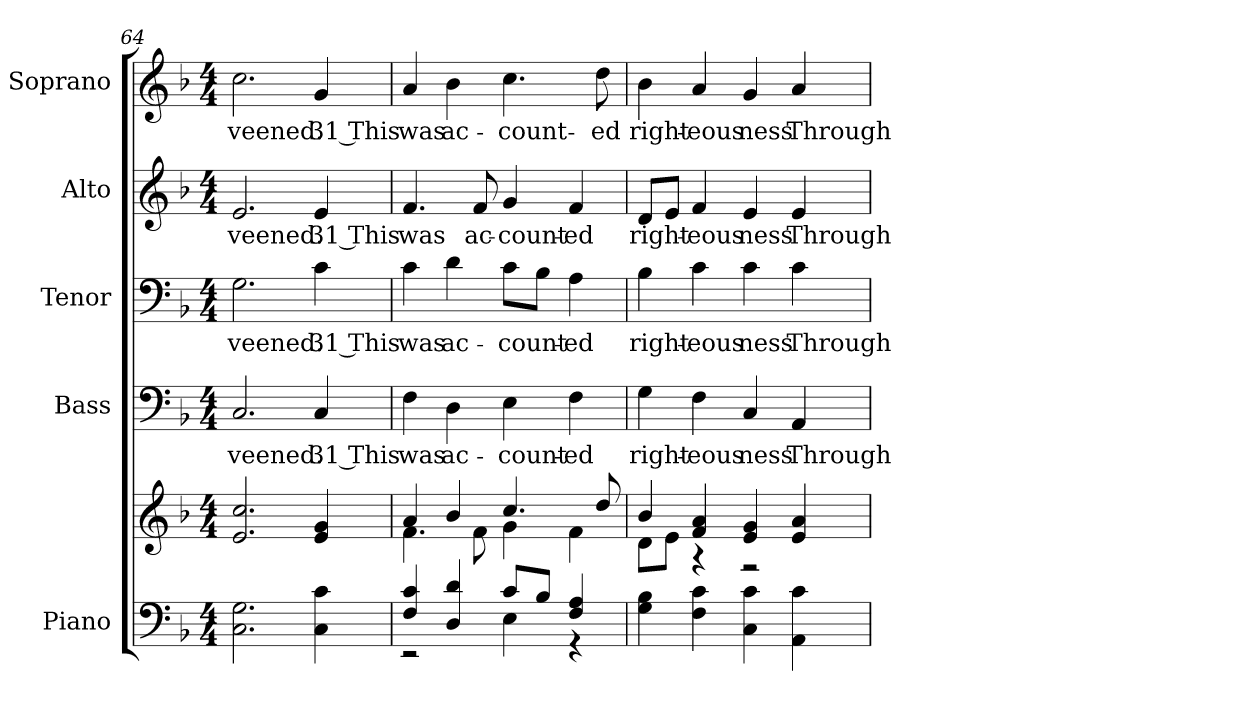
**kern	**kern	**kern	**text	**kern	**text	**kern	**text	**kern	**text
*part5	*part5	*part4	*part4	*part3	*part3	*part2	*part2	*part1	*part1
*staff6	*staff5	*staff4	*staff4	*staff3	*staff3	*staff2	*staff2	*staff1	*staff1
*I"Piano	*	*I"Bass	*	*I"Tenor	*	*I"Alto	*	*I"Soprano	*
*I'Pno.	*	*I'B.	*	*I'T.	*	*I'A.	*	*I'S.	*
*clefF4	*clefG2	*clefF4	*	*clefF4	*	*clefG2	*	*clefG2	*
*k[b-]	*k[b-]	*k[b-]	*	*k[b-]	*	*k[b-]	*	*k[b-]	*
*F:	*F:	*F:	*	*F:	*	*F:	*	*F:	*
*M4/4	*M4/4	*M4/4	*	*M4/4	*	*M4/4	*	*M4/4	*
=64	=64	=64	=64	=64	=64	=64	=64	=64	=64
!	!	!	!LO:LY:b:color=#000000	!	!	!	!	!	!
!	!	!	!	!	!LO:LY:b:color=#000000	!	!	!	!
!	!	!	!	!	!	!	!LO:LY:b:color=#000000	!	!
!	!	!	!	!	!	!	!	!	!LO:LY:b:color=#000000
2.Ci\ 2.Gi	2.ei/ 2.cci	2.Ci/	veened.	2.Gi\	veened.	2.ei/	veened.	2.cci\	veened.
!	!	!	!LO:LY:b:color=#000000	!	!	!	!	!	!
!	!	!	!	!	!LO:LY:b:color=#000000	!	!	!	!
!	!	!	!	!	!	!	!LO:LY:b:color=#000000	!	!
!	!	!	!	!	!	!	!	!	!LO:LY:b:color=#000000
4Ci\ 4ci	4ei/ 4gi	4Ci/	31 This	4ci\	31 This	4ei/	31 This	4gi/	31 This
=65	=65	=65	=65	=65	=65	=65	=65	=65	=65
*^	*^	*	*	*	*	*	*	*	*
!	!	!	!	!	!LO:LY:b:color=#000000	!	!	!	!	!	!
!	!	!	!	!	!	!	!LO:LY:b:color=#000000	!	!	!	!
!	!	!	!	!	!	!	!	!	!LO:LY:b:color=#000000	!	!
!	!	!	!	!	!	!	!	!	!	!	!LO:LY:b:color=#000000
4Fi/ 4ci	2r	4ai/	4.fi\	4Fi\	was	4ci\	was	4.fi/	was	4ai/	was
!	!	!	!	!	!LO:LY:b:color=#000000	!	!	!	!	!	!
!	!	!	!	!	!	!	!LO:LY:b:color=#000000	!	!	!	!
!	!	!	!	!	!	!	!	!	!	!	!LO:LY:b:color=#000000
4Di/ 4di	.	4b-i/	.	4Di\	ac-	4di\	ac-	.	.	4b-i\	ac-
!	!	!	!	!	!	!	!	!	!LO:LY:b:color=#000000	!	!
.	.	.	8fi\	.	.	.	.	8fi/	ac-	.	.
!	!	!	!	!	!LO:LY:b:color=#000000	!	!	!	!	!	!
!	!	!	!	!	!	!	!LO:LY:b:color=#000000	!	!	!	!
!	!	!	!	!	!	!	!	!	!LO:LY:b:color=#000000	!	!
!	!	!	!	!	!	!	!	!	!	!	!LO:LY:b:color=#000000
8ci/L	4Ei\	4.cci/	4gi\	4Ei\	-count-	8ci\L	-count-	4gi/	-count-	4.cci\	-count-
8B-i/J	.	.	.	.	.	8B-i\J	.	.	.	.	.
!	!	!	!	!	!LO:LY:b:color=#000000	!	!	!	!	!	!
!	!	!	!	!	!	!	!LO:LY:b:color=#000000	!	!	!	!
!	!	!	!	!	!	!	!	!	!LO:LY:b:color=#000000	!	!
4Fi/ 4Ai	4r	.	4fi\	4Fi\	-ed	4Ai\	-ed	4fi/	-ed	.	.
!	!	!	!	!	!	!	!	!	!	!	!LO:LY:b:color=#000000
.	.	8ddi/	.	.	.	.	.	.	.	8ddi\	-ed
*v	*v	*	*	*	*	*	*	*	*	*	*
!!LO:PB:g=z
=66	=66	=66	=66	=66	=66	=66	=66	=66	=66	=66
!	!	!	!	!LO:LY:b:color=#000000	!	!	!	!	!	!
!	!	!	!	!	!	!LO:LY:b:color=#000000	!	!	!	!
!	!	!	!	!	!	!	!	!LO:LY:b:color=#000000	!	!
!	!	!	!	!	!	!	!	!	!	!LO:LY:b:color=#000000
4Gi\ 4B-i	4b-i/	8di\L	4Gi\	right-	4B-i\	right-	8di/L	right-	4b-i\	right-
.	.	8ei\J	.	.	.	.	8ei/J	.	.	.
!	!	!	!	!LO:LY:b:color=#000000	!	!	!	!	!	!
!	!	!	!	!	!	!LO:LY:b:color=#000000	!	!	!	!
!	!	!	!	!	!	!	!	!LO:LY:b:color=#000000	!	!
!	!	!	!	!	!	!	!	!	!	!LO:LY:b:color=#000000
4Fi\ 4ci	4fi/ 4ai	4r	4Fi\	-eous	4ci\	-eous	4fi/	-eous	4ai/	-eous
!	!	!	!	!LO:LY:b:color=#000000	!	!	!	!	!	!
!	!	!	!	!	!	!LO:LY:b:color=#000000	!	!	!	!
!	!	!	!	!	!	!	!	!LO:LY:b:color=#000000	!	!
!	!	!	!	!	!	!	!	!	!	!LO:LY:b:color=#000000
4Ci\ 4ci	4ei/ 4gi	2r	4Ci/	ness	4ci\	ness	4ei/	ness	4gi/	ness
!	!	!	!	!LO:LY:b:color=#000000	!	!	!	!	!	!
!	!	!	!	!	!	!LO:LY:b:color=#000000	!	!	!	!
!	!	!	!	!	!	!	!	!LO:LY:b:color=#000000	!	!
!	!	!	!	!	!	!	!	!	!	!LO:LY:b:color=#000000
4AAi\ 4ci	4ei/ 4ai	.	4AAi/	Through	4ci\	Through	4ei/	Through	4ai/	Through
*	*v	*v	*	*	*	*	*	*	*	*
=	=	=	=	=	=	=	=	=	=
*-	*-	*-	*-	*-	*-	*-	*-	*-	*-
